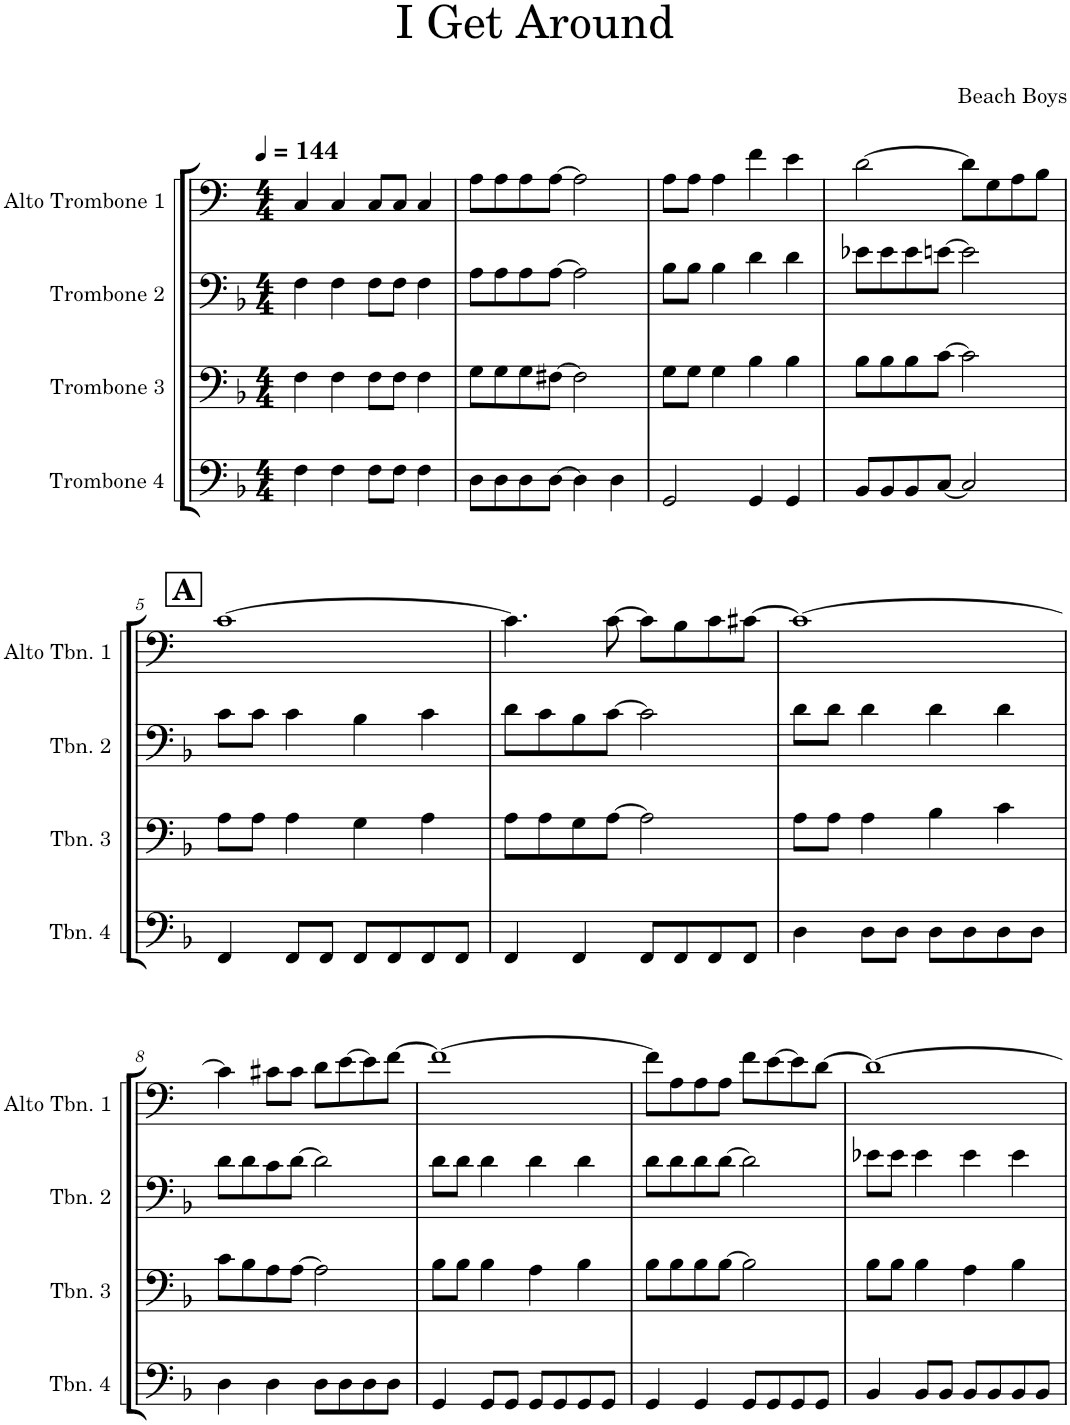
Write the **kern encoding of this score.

**kern	**kern	**kern	**kern
*part4	*part3	*part2	*part1
*staff4	*staff3	*staff2	*staff1
*I"Trombone 4	*I"Trombone 3	*I"Trombone 2	*I"Alto Trombone 1
*I'Tbn. 4	*I'Tbn. 3	*I'Tbn. 2	*I'Alto Tbn. 1
*clefF4	*clefF4	*clefF4	*clefF4
*	*	*	*Trd-3c-5
*k[b-]	*k[b-]	*k[b-]	*k[]
*M4/4	*M4/4	*M4/4	*M4/4
*MM144	*MM144	*MM144	*MM144
=1	=1	=1	=1
4F\	4F\	4F\	4C/
4F\	4F\	4F\	4C/
8F\L	8F\L	8F\L	8C/L
8F\J	8F\J	8F\J	8C/J
4F\	4F\	4F\	4C/
=2	=2	=2	=2
8D\L	8G\L	8A\L	8A\L
8D\	8G\	8A\	8A\
8D\	8G\	8A\	8A\
[8D\J	[8F#X\J	[8A\J	[8A\J
4D\]	2F#\]	2A\]	2A\]
4D\	.	.	.
=3	=3	=3	=3
2GG/	8G\L	8B-\L	8A\L
.	8G\J	8B-\J	8A\J
.	4G\	4B-\	4A\
4GG/	4B-\	4d\	4f\
4GG/	4B-\	4d\	4e\
=4	=4	=4	=4
8BB-/L	8B-\L	8e-X\L	[2d\
8BB-/	8B-\	8e-\	.
8BB-/	8B-\	8e-\	.
[8C/J	[8c\J	[8en\J	.
2C/]	2c\]	2e\]	8d\L]
.	.	.	8G\
.	.	.	8A\
.	.	.	8B\J
!!LO:LB:g=z
!!LO:REH:place=s1:a:B:cj:fs=14:t=A
=5	=5	=5	=5
4FF/	8A\L	8c\L	[1c
.	8A\J	8c\J	.
8FF/L	4A\	4c\	.
8FF/J	.	.	.
8FF/L	4G\	4B-\	.
8FF/	.	.	.
8FF/	4A\	4c\	.
8FF/J	.	.	.
=6	=6	=6	=6
4FF/	8A\L	8d\L	4.c\]
.	8A\	8c\	.
4FF/	8G\	8B-\	.
.	[8A\J	[8c\J	[8c\
8FF/L	2A\]	2c\]	8c\L]
8FF/	.	.	8B\
8FF/	.	.	8c\
8FF/J	.	.	[8c#X\J
=7	=7	=7	=7
4D\	8A\L	8d\L	1c#_
.	8A\J	8d\J	.
8D\L	4A\	4d\	.
8D\J	.	.	.
8D\L	4B-\	4d\	.
8D\	.	.	.
8D\	4c\	4d\	.
8D\J	.	.	.
!!LO:LB:g=z
=8	=8	=8	=8
4D\	8c\L	8d\L	4c#\]
.	8B-\	8d\	.
4D\	8A\	8c\	8c#X\L
.	[8A\J	[8d\J	8c#\J
8D\L	2A\]	2d\]	8d\L
8D\	.	.	[8e\
8D\	.	.	8e\]
8D\J	.	.	[8f\J
=9	=9	=9	=9
4GG/	8B-\L	8d\L	1f_
.	8B-\J	8d\J	.
8GG/L	4B-\	4d\	.
8GG/J	.	.	.
8GG/L	4A\	4d\	.
8GG/	.	.	.
8GG/	4B-\	4d\	.
8GG/J	.	.	.
=10	=10	=10	=10
4GG/	8B-\L	8d\L	8f\L]
.	8B-\	8d\	8A\
4GG/	8B-\	8d\	8A\
.	[8B-\J	[8d\J	8A\J
8GG/L	2B-\]	2d\]	8f\L
8GG/	.	.	[8e\
8GG/	.	.	8e\]
8GG/J	.	.	[8d\J
=11	=11	=11	=11
4BB-/	8B-\L	8e-X\L	1d_
.	8B-\J	8e-\J	.
8BB-/L	4B-\	4e-\	.
8BB-/J	.	.	.
8BB-/L	4A\	4e-\	.
8BB-/	.	.	.
8BB-/	4B-\	4e-\	.
8BB-/J	.	.	.
=	=	=	=
*-	*-	*-	*-
